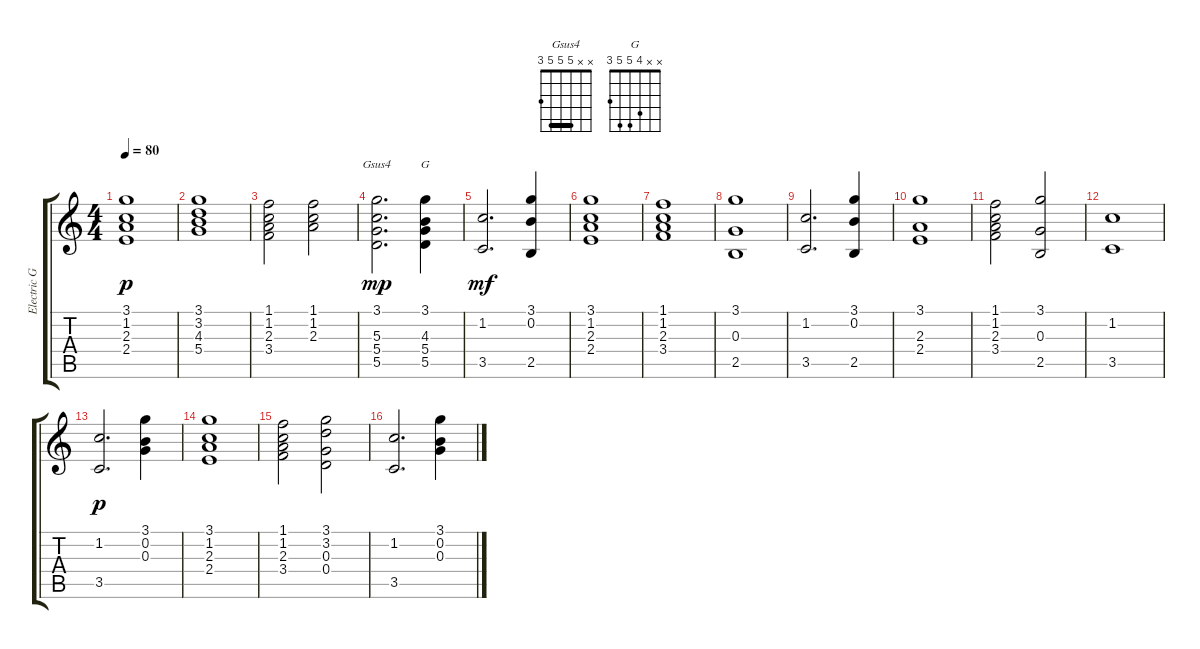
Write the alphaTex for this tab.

\track ("Electric Guitar" "Electric G") {instrument electricguitarclean}
\staff {score tabs}
\tuning (E4 B3 G3 D3 A2 E2) {hide}
\chord ("Gsus4" x x 5 5 5 3) {barre 5}
\chord ("G" x x 4 5 5 3)
\ts (4 4)
\tempo 80
\clef g2
\ks c
(3.1 1.2 2.3 2.4).1{dy p} |
(3.1 3.2 4.3 5.4).1 |
(1.1 1.2 2.3 3.4).2 (1.1 1.2 2.3).2 |
(3.1 5.3 5.4 5.5).2{d ch "Gsus4" dy mp} (3.1 4.3 5.4 5.5).4{ch "G"} |
(1.2 3.5).2{d dy mf} (3.1 0.2 2.5).4 |
(3.1 1.2 2.3 2.4).1 |
(1.1 1.2 2.3 3.4).1 |
(3.1 0.3 2.5).1 |
(1.2 3.5).2{d} (3.1 0.2 2.5).4 |
(3.1 2.3 2.4).1 |
(1.1 1.2 2.3 3.4).2 (3.1 0.3 2.5).2 |
(1.2 3.5).1 |
(1.2 3.5).2{d dy p} (3.1 0.2 0.3).4 |
(3.1 1.2 2.3 2.4).1 |
(1.1 1.2 2.3 3.4).2 (3.1 3.2 0.3 0.4).2 |
(1.2 3.5).2{d} (3.1 0.2 0.3).4
